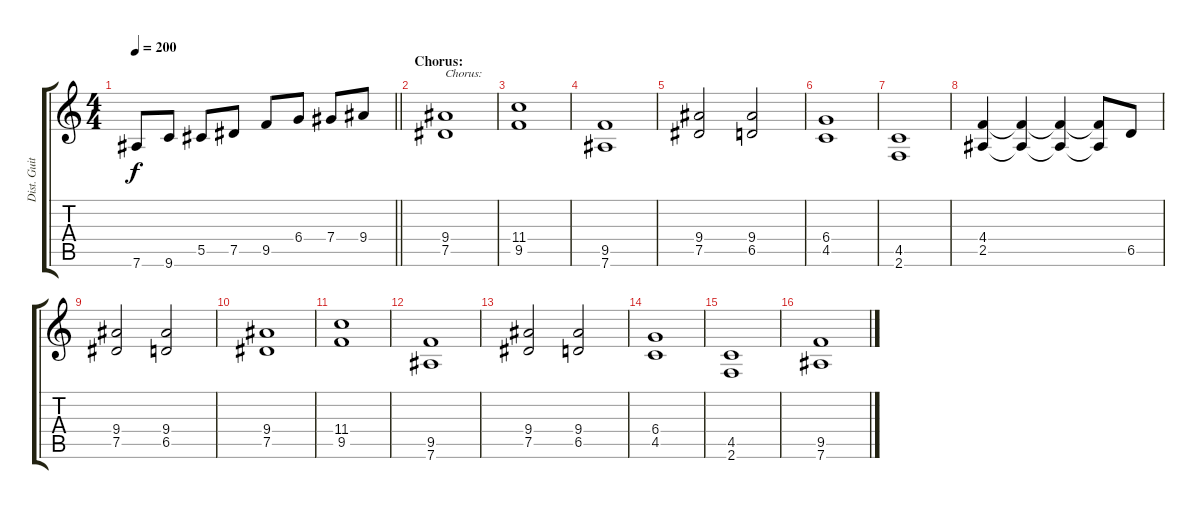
\track ("Dist. Guitar 2" "Dist. Guit") {instrument distortionguitar}
\staff {score tabs}
\tuning (Eb4 Bb3 Gb3 Db3 Ab2 Eb2) {hide}
\ts (4 4)
\tempo 200
\clef g2
\barLineRight lightlight
\ks c
7.6.8{dy f} 9.6.8 5.5.8 7.5.8 9.5.8 6.4.8 7.4.8 9.4.8 |
\section ("" "Chorus:")
(9.4 7.5).1{txt "Chorus:"} |
(11.4 9.5).1 |
(9.5 7.6).1 |
(9.4 7.5).2 (9.4 6.5).2 |
(6.4 4.5).1 |
(4.5 2.6).1 |
(4.4 2.5).4 (4.4{t} 2.5{t}).4 (4.4{t} 2.5{t}).4 (4.4{t} 2.5{t}).8 6.5.8 |
(9.4 7.5).2 (9.4 6.5).2 |
(9.4 7.5).1 |
(11.4 9.5).1 |
(9.5 7.6).1 |
(9.4 7.5).2 (9.4 6.5).2 |
(6.4 4.5).1 |
(4.5 2.6).1 |
(9.5 7.6).1
